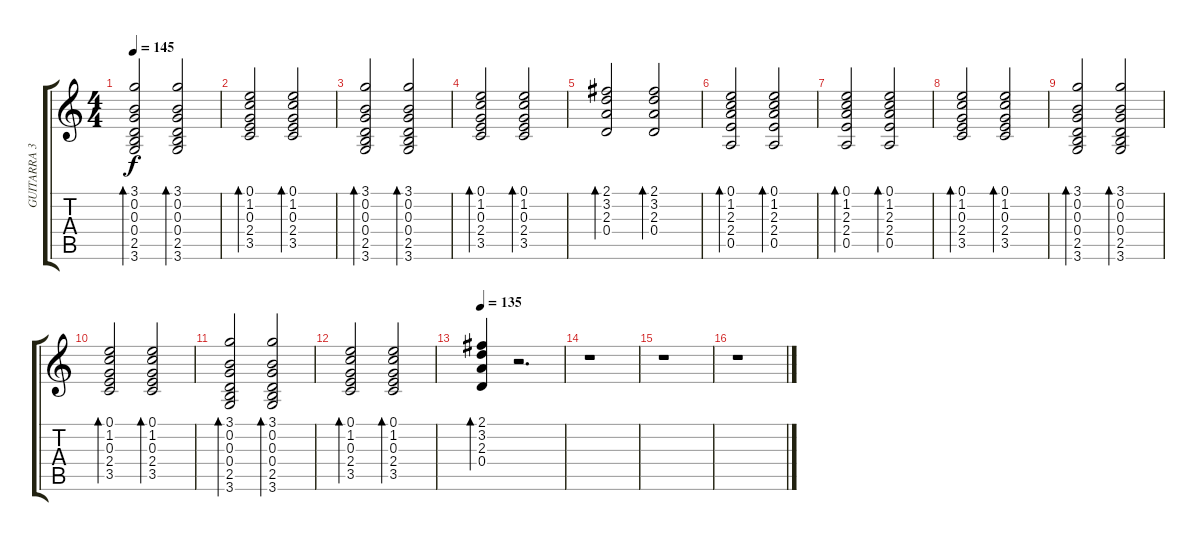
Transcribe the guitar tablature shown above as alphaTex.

\track ("GUITARRA 3" "GUITARRA 3") {instrument acousticguitarsteel}
\staff {score tabs}
\tuning (E4 B3 G3 D3 A2 E2) {hide}
\ts (4 4)
\tempo 145
\clef g2
\ks c
(3.1 0.2 0.3 0.4 2.5 3.6).2{bd 60 dy f} (3.1 0.2 0.3 0.4 2.5 3.6).2{bd 60} |
(0.1 1.2 0.3 2.4 3.5).2{bd 60} (0.1 1.2 0.3 2.4 3.5).2{bd 60} |
(3.1 0.2 0.3 0.4 2.5 3.6).2{bd 60} (3.1 0.2 0.3 0.4 2.5 3.6).2{bd 60} |
(0.1 1.2 0.3 2.4 3.5).2{bd 60} (0.1 1.2 0.3 2.4 3.5).2{bd 60} |
(2.1 3.2 2.3 0.4).2{bd 60} (2.1 3.2 2.3 0.4).2{bd 60} |
(0.1 1.2 2.3 2.4 0.5).2{bd 60} (0.1 1.2 2.3 2.4 0.5).2{bd 60} |
(0.1 1.2 2.3 2.4 0.5).2{bd 60} (0.1 1.2 2.3 2.4 0.5).2{bd 60} |
(0.1 1.2 0.3 2.4 3.5).2{bd 60 volume 4 instrument acousticguitarsteel} (0.1 1.2 0.3 2.4 3.5).2{bd 60} |
(3.1 0.2 0.3 0.4 2.5 3.6).2{bd 60} (3.1 0.2 0.3 0.4 2.5 3.6).2{bd 60} |
(0.1 1.2 0.3 2.4 3.5).2{bd 60} (0.1 1.2 0.3 2.4 3.5).2{bd 60} |
(3.1 0.2 0.3 0.4 2.5 3.6).2{bd 60} (3.1 0.2 0.3 0.4 2.5 3.6).2{bd 60} |
(0.1 1.2 0.3 2.4 3.5).2{bd 60} (0.1 1.2 0.3 2.4 3.5).2{bd 60} |
\tempo 135
(2.1 3.2 2.3 0.4).4{bd 60} r.2{d} |
r.1 |
r.1 |
r.1
